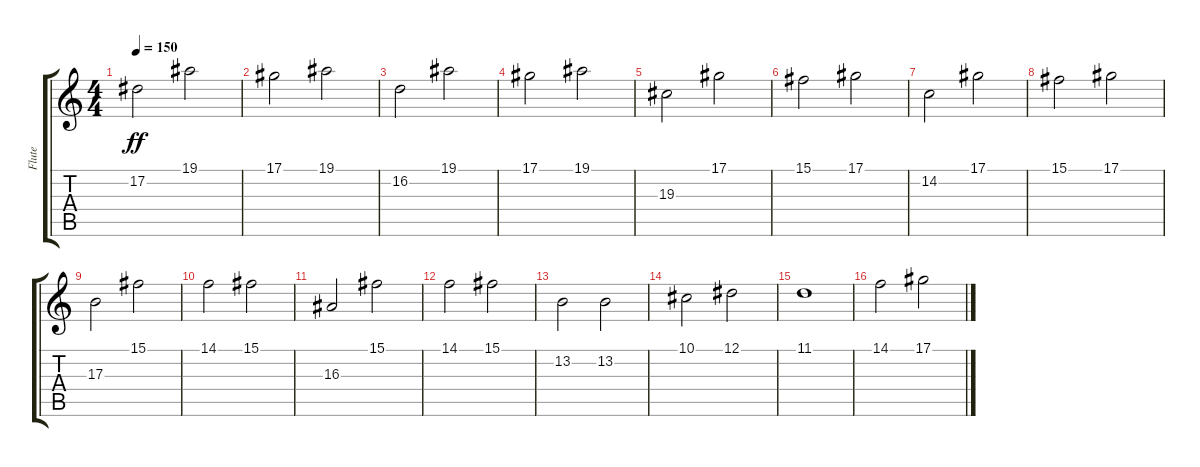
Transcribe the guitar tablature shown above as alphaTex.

\track ("Flute" "Flute") {instrument flute}
\staff {score tabs}
\tuning (Eb4 Bb3 Gb3 Db3 Ab2 Eb2) {hide}
\ts (4 4)
\tempo 150
\clef g2
\ks c
17.2.2{dy ff} 19.1.2 |
17.1.2 19.1.2 |
16.2.2 19.1.2 |
17.1.2 19.1.2 |
19.3.2 17.1.2 |
15.1.2 17.1.2 |
14.2.2 17.1.2 |
15.1.2 17.1.2 |
17.3.2 15.1.2 |
14.1.2 15.1.2 |
16.3.2 15.1.2 |
14.1.2 15.1.2 |
13.2.2 13.2.2 |
10.1.2 12.1.2 |
11.1.1 |
14.1.2 17.1.2
